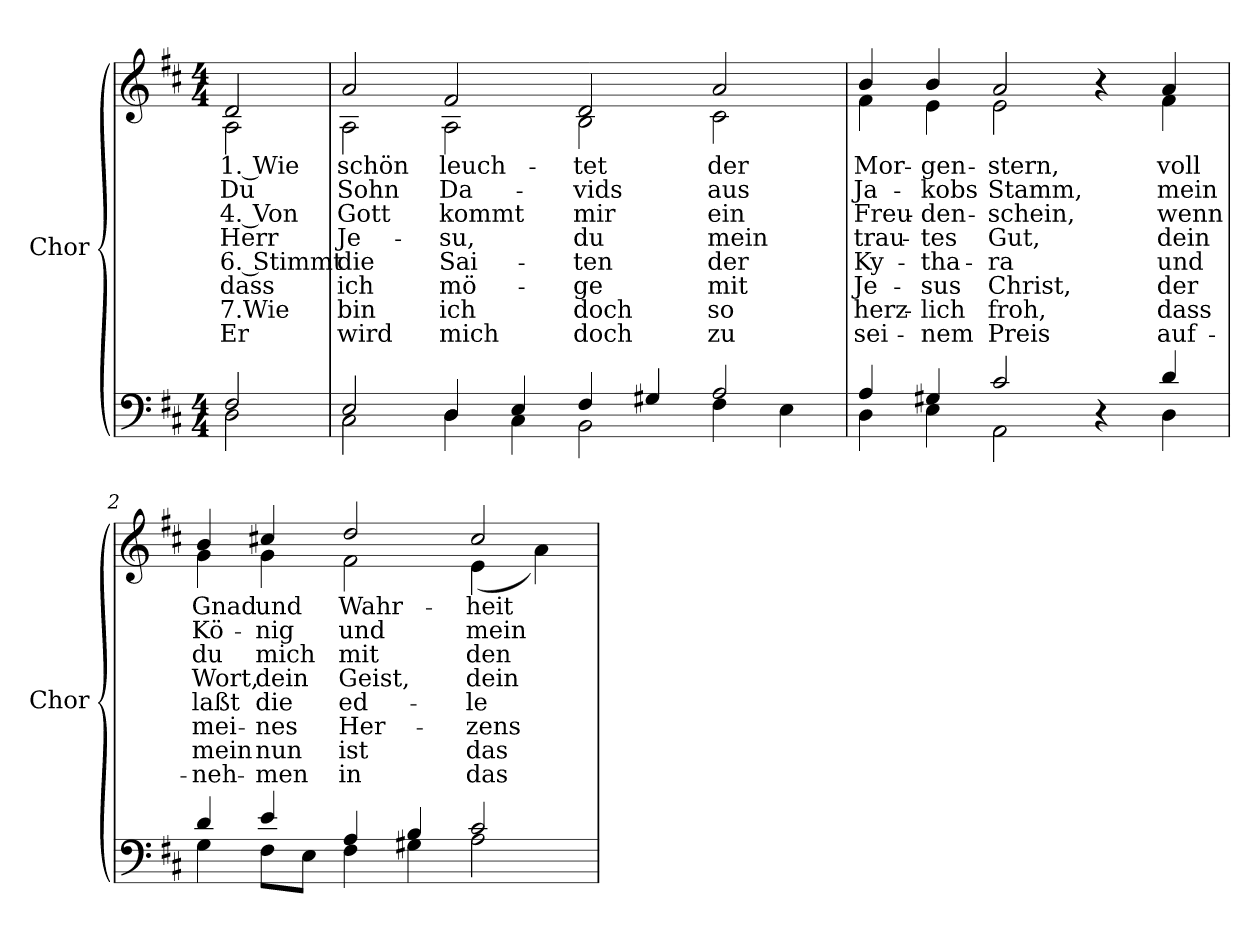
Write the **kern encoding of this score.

**kern	**kern	**text	**text	**text	**text	**text	**text	**text	**text
*part1	*part1	*part1	*part1	*part1	*part1	*part1	*part1	*part1	*part1
*staff2	*staff1	*staff1	*staff1	*staff1	*staff1	*staff1	*staff1	*staff1	*staff1
*I"Chor	*	*	*	*	*	*	*	*	*
*I'Chor	*	*	*	*	*	*	*	*	*
!!LO:PB:g=z
*clefF4	*clefG2	*	*	*	*	*	*	*	*
*k[f#c#]	*k[f#c#]	*	*	*	*	*	*	*	*
*D:	*D:	*	*	*	*	*	*	*	*
*M4/4	*M4/4	*	*	*	*	*	*	*	*
=	=	=	=	=	=	=	=	=	=
*^	*	*	*	*	*	*	*	*	*
!	!	!	!LO:LY:b:color=#000000	!LO:LY:b:color=#000000	!LO:LY:b:color=#000000	!LO:LY:b:color=#000000	!LO:LY:b:color=#000000	!LO:LY:b:color=#000000	!LO:LY:b:color=#000000	!LO:LY:b:color=#000000
*	*	*^	*	*	*	*	*	*	*	*
2F#i/	2Di\	2di/	2Ai\	1. Wie	Du	4. Von	Herr	6. Stimmt	dass	7.Wie	Er
=	=	=	=	=	=	=	=	=	=	=	=
!	!	!	!	!LO:LY:b:color=#000000	!LO:LY:b:color=#000000	!LO:LY:b:color=#000000	!LO:LY:b:color=#000000	!LO:LY:b:color=#000000	!LO:LY:b:color=#000000	!LO:LY:b:color=#000000	!LO:LY:b:color=#000000
2Ei/	2C#i\	2ai/	2Ai\	schön	Sohn	Gott	Je-	die	ich	bin	wird
!	!	!	!	!LO:LY:b:color=#000000	!LO:LY:b:color=#000000	!LO:LY:b:color=#000000	!LO:LY:b:color=#000000	!LO:LY:b:color=#000000	!LO:LY:b:color=#000000	!LO:LY:b:color=#000000	!LO:LY:b:color=#000000
4Di/	4Di\	2f#i/	2Ai\	leuch-	-Da-	-kommt	su,	Sai-	-mö-	ich	mich
4Ei/	4C#i\	.	.	.	.	.	.	.	.	.	.
!	!	!	!	!LO:LY:b:color=#000000	!LO:LY:b:color=#000000	!LO:LY:b:color=#000000	!LO:LY:b:color=#000000	!LO:LY:b:color=#000000	!LO:LY:b:color=#000000	!LO:LY:b:color=#000000	!LO:LY:b:color=#000000
4F#i/	2BBi\	2di/	2Bi\	-tet	vids	mir	du	-ten	ge	doch	doch
4G#Xi/	.	.	.	.	.	.	.	.	.	.	.
!	!	!	!	!LO:LY:b:color=#000000	!LO:LY:b:color=#000000	!LO:LY:b:color=#000000	!LO:LY:b:color=#000000	!LO:LY:b:color=#000000	!LO:LY:b:color=#000000	!LO:LY:b:color=#000000	!LO:LY:b:color=#000000
2Ai/	4F#i\	2ai/	2c#i\	der	aus	ein	mein	der	mit	so	zu
.	4Ei\	.	.	.	.	.	.	.	.	.	.
=1	=1	=1	=1	=1	=1	=1	=1	=1	=1	=1	=1
!	!	!	!	!LO:LY:b:color=#000000	!LO:LY:b:color=#000000	!LO:LY:b:color=#000000	!LO:LY:b:color=#000000	!LO:LY:b:color=#000000	!LO:LY:b:color=#000000	!LO:LY:b:color=#000000	!LO:LY:b:color=#000000
4Ai/	4Di\	4bi/	4f#i\	Mor-	-Ja-	Freu-	-trau-	Ky-	-Je-	herz-	-sei-
!	!	!	!	!LO:LY:b:color=#000000	!LO:LY:b:color=#000000	!LO:LY:b:color=#000000	!LO:LY:b:color=#000000	!LO:LY:b:color=#000000	!LO:LY:b:color=#000000	!LO:LY:b:color=#000000	!LO:LY:b:color=#000000
4G#Xi/	4Ei\	4bi/	4ei\	gen-	-kobs	den-	-tes	-tha-	-sus	-lich	nem
!	!	!	!	!LO:LY:b:color=#000000	!LO:LY:b:color=#000000	!LO:LY:b:color=#000000	!LO:LY:b:color=#000000	!LO:LY:b:color=#000000	!LO:LY:b:color=#000000	!LO:LY:b:color=#000000	!LO:LY:b:color=#000000
2c#i/	2AAi\	2ai/	2ei\	stern,	-Stamm,	schein,	-Gut,	ra	Christ,	froh,	Preis
4r	4ryy	4r	4ryy	.	.	.	.	.	.	.	.
!	!	!	!	!LO:LY:b:color=#000000	!LO:LY:b:color=#000000	!LO:LY:b:color=#000000	!LO:LY:b:color=#000000	!LO:LY:b:color=#000000	!LO:LY:b:color=#000000	!LO:LY:b:color=#000000	!LO:LY:b:color=#000000
4di/	4Di\	4ai/	4f#i\	voll	mein	wenn	dein	und	der	dass	auf-
=2	=2	=2	=2	=2	=2	=2	=2	=2	=2	=2	=2
!	!	!	!	!LO:LY:b:color=#000000	!LO:LY:b:color=#000000	!LO:LY:b:color=#000000	!LO:LY:b:color=#000000	!LO:LY:b:color=#000000	!LO:LY:b:color=#000000	!LO:LY:b:color=#000000	!LO:LY:b:color=#000000
4di/	4Gi\	4bi/	4gi\	Gnad	Kö-	du	Wort,	laßt	mei-	-mein	neh-
!	!	!	!	!LO:LY:b:color=#000000	!LO:LY:b:color=#000000	!LO:LY:b:color=#000000	!LO:LY:b:color=#000000	!LO:LY:b:color=#000000	!LO:LY:b:color=#000000	!LO:LY:b:color=#000000	!LO:LY:b:color=#000000
4ei/	8F#i\L	4cc#Xi/	4gi\	-und	nig	mich	dein	-die	nes	-nun	men
.	8Ei\J	.	.	.	.	.	.	.	.	.	.
!	!	!	!	!LO:LY:b:color=#000000	!LO:LY:b:color=#000000	!LO:LY:b:color=#000000	!LO:LY:b:color=#000000	!LO:LY:b:color=#000000	!LO:LY:b:color=#000000	!LO:LY:b:color=#000000	!LO:LY:b:color=#000000
4Ai/	4F#i\	2ddi/	2f#i\	Wahr-	-und	mit	Geist,	ed-	-Her-	ist	in
4Bi/	4G#Xi\	.	.	.	.	.	.	.	.	.	.
!	!	!	!	!LO:LY:b:color=#000000	!LO:LY:b:color=#000000	!LO:LY:b:color=#000000	!LO:LY:b:color=#000000	!LO:LY:b:color=#000000	!LO:LY:b:color=#000000	!LO:LY:b:color=#000000	!LO:LY:b:color=#000000
2c#i/	2Ai\	2cc#i/	(4ei\	heit	mein	den	dein	-le	zens	das	das
.	.	.	4ai\)	.	.	.	.	.	.	.	.
*v	*v	*	*	*	*	*	*	*	*	*	*
*	*v	*v	*	*	*	*	*	*	*	*
=	=	=	=	=	=	=	=	=	=
*-	*-	*-	*-	*-	*-	*-	*-	*-	*-
